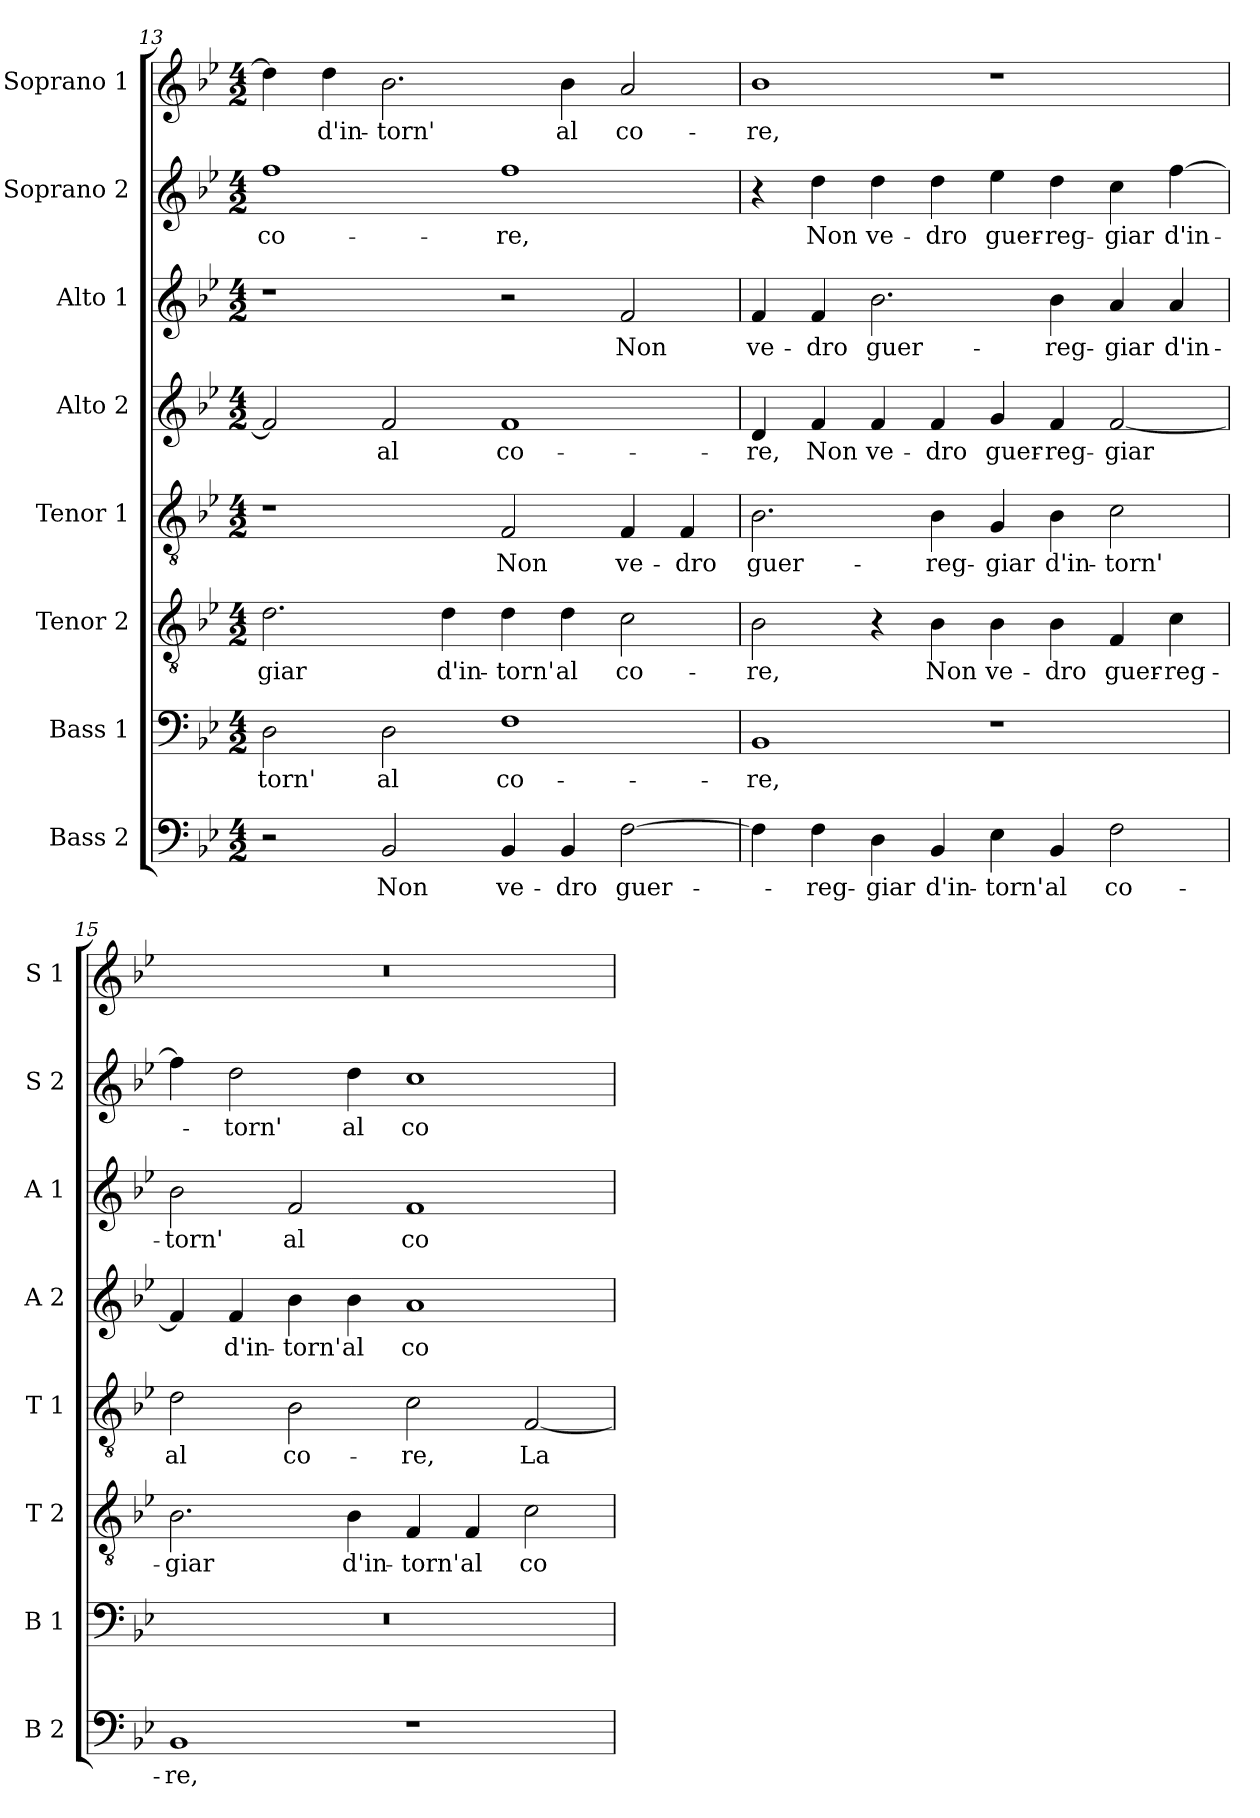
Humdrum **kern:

**kern	**text	**kern	**text	**kern	**text	**kern	**text	**kern	**text	**kern	**text	**kern	**text	**kern	**text
*part8	*part8	*part7	*part7	*part6	*part6	*part5	*part5	*part4	*part4	*part3	*part3	*part2	*part2	*part1	*part1
*staff8	*staff8	*staff7	*staff7	*staff6	*staff6	*staff5	*staff5	*staff4	*staff4	*staff3	*staff3	*staff2	*staff2	*staff1	*staff1
*I"Bass 2	*	*I"Bass 1	*	*I"Tenor 2	*	*I"Tenor 1	*	*I"Alto 2	*	*I"Alto 1	*	*I"Soprano 2	*	*I"Soprano 1	*
*I'B 2	*	*I'B 1	*	*I'T 2	*	*I'T 1	*	*I'A 2	*	*I'A 1	*	*I'S 2	*	*I'S 1	*
*clefF4	*	*clefF4	*	*clefGv2	*	*clefGv2	*	*clefG2	*	*clefG2	*	*clefG2	*	*clefG2	*
*k[b-e-]	*	*k[b-e-]	*	*k[b-e-]	*	*k[b-e-]	*	*k[b-e-]	*	*k[b-e-]	*	*k[b-e-]	*	*k[b-e-]	*
*B-:	*	*B-:	*	*B-:	*	*B-:	*	*B-:	*	*B-:	*	*B-:	*	*B-:	*
*M4/2	*	*M4/2	*	*M4/2	*	*M4/2	*	*M4/2	*	*M4/2	*	*M4/2	*	*M4/2	*
=13	=13	=13	=13	=13	=13	=13	=13	=13	=13	=13	=13	=13	=13	=13	=13
!	!	!	!LO:LY:b	!	!LO:LY:b	!	!	!	!	!	!	!	!LO:LY:b	!	!
2r	.	2D\	-torn'	2.d\	-giar	1r	.	2f/]	.	1r	.	1ff	co-	4dd\]	.
!	!	!	!	!	!	!	!	!	!	!	!	!	!	!	!LO:LY:b
.	.	.	.	.	.	.	.	.	.	.	.	.	.	4dd\	d'in-
!	!LO:LY:b	!	!LO:LY:b	!	!	!	!	!	!LO:LY:b	!	!	!	!	!	!LO:LY:b
2BB-/	Non	2D\	al	.	.	.	.	2f/	al	.	.	.	.	2.b-\	-torn'
!	!	!	!	!	!LO:LY:b	!	!	!	!	!	!	!	!	!	!
.	.	.	.	4d\	d'in-	.	.	.	.	.	.	.	.	.	.
!	!LO:LY:b	!	!LO:LY:b	!	!LO:LY:b	!	!LO:LY:b	!	!LO:LY:b	!	!	!	!LO:LY:b	!	!
4BB-/	ve-	1F	co-	4d\	-torn'	2F/	Non	1f	co-	2r	.	1ff	-re,	.	.
!	!LO:LY:b	!	!	!	!LO:LY:b	!	!	!	!	!	!	!	!	!	!LO:LY:b
4BB-/	-dro	.	.	4d\	al	.	.	.	.	.	.	.	.	4b-\	al
!	!LO:LY:b	!	!	!	!LO:LY:b	!	!LO:LY:b	!	!	!	!LO:LY:b	!	!	!	!LO:LY:b
[2F\	guer-	.	.	2c\	co-	4F/	ve-	.	.	2f/	Non	.	.	2a/	co-
!	!	!	!	!	!	!	!LO:LY:b	!	!	!	!	!	!	!	!
.	.	.	.	.	.	4F/	-dro	.	.	.	.	.	.	.	.
!!LO:LB:g=z
=14	=14	=14	=14	=14	=14	=14	=14	=14	=14	=14	=14	=14	=14	=14	=14
!	!	!	!LO:LY:b	!	!LO:LY:b	!	!LO:LY:b	!	!LO:LY:b	!	!LO:LY:b	!	!	!	!LO:LY:b
4F\]	.	1BB-	-re,	2B-\	-re,	2.B-\	guer-	4d/	-re,	4f/	ve-	4r	.	1b-	-re,
!	!LO:LY:b	!	!	!	!	!	!	!	!LO:LY:b	!	!LO:LY:b	!	!LO:LY:b	!	!
4F\	-reg-	.	.	.	.	.	.	4f/	Non	4f/	-dro	4dd\	Non	.	.
!	!LO:LY:b	!	!	!	!	!	!	!	!LO:LY:b	!	!LO:LY:b	!	!LO:LY:b	!	!
4D\	-giar	.	.	4r	.	.	.	4f/	ve-	2.b-\	guer-	4dd\	ve-	.	.
!	!LO:LY:b	!	!	!	!LO:LY:b	!	!LO:LY:b	!	!LO:LY:b	!	!	!	!LO:LY:b	!	!
4BB-/	d'in-	.	.	4B-\	Non	4B-\	-reg-	4f/	-dro	.	.	4dd\	-dro	.	.
!	!LO:LY:b	!	!	!	!LO:LY:b	!	!LO:LY:b	!	!LO:LY:b	!	!	!	!LO:LY:b	!	!
4E-\	-torn'	1r	.	4B-\	ve-	4G/	-giar	4g/	guer-	.	.	4ee-\	guer-	1r	.
!	!LO:LY:b	!	!	!	!LO:LY:b	!	!LO:LY:b	!	!LO:LY:b	!	!LO:LY:b	!	!LO:LY:b	!	!
4BB-/	al	.	.	4B-\	-dro	4B-\	d'in-	4f/	-reg-	4b-\	-reg-	4dd\	-reg-	.	.
!	!LO:LY:b	!	!	!	!LO:LY:b	!	!LO:LY:b	!	!LO:LY:b	!	!LO:LY:b	!	!LO:LY:b	!	!
2F\	co-	.	.	4F/	guer-	2c\	-torn'	[2f/	-giar	4a/	-giar	4cc\	-giar	.	.
!	!	!	!	!	!LO:LY:b	!	!	!	!	!	!LO:LY:b	!	!LO:LY:b	!	!
.	.	.	.	4c\	-reg-	.	.	.	.	4a/	d'in-	[4ff\	d'in-	.	.
=15	=15	=15	=15	=15	=15	=15	=15	=15	=15	=15	=15	=15	=15	=15	=15
!	!LO:LY:b	!	!	!	!LO:LY:b	!	!LO:LY:b	!	!	!	!LO:LY:b	!	!	!	!
1BB-	-re,	0r	.	2.B-\	-giar	2d\	al	4f/]	.	2b-\	-torn'	4ff\]	.	0r	.
!	!	!	!	!	!	!	!	!	!LO:LY:b	!	!	!	!LO:LY:b	!	!
.	.	.	.	.	.	.	.	4f/	d'in-	.	.	2dd\	-torn'	.	.
!	!	!	!	!	!	!	!LO:LY:b	!	!LO:LY:b	!	!LO:LY:b	!	!	!	!
.	.	.	.	.	.	2B-\	co-	4b-\	-torn'	2f/	al	.	.	.	.
!	!	!	!	!	!LO:LY:b	!	!	!	!LO:LY:b	!	!	!	!LO:LY:b	!	!
.	.	.	.	4B-\	d'in-	.	.	4b-\	al	.	.	4dd\	al	.	.
!	!	!	!	!	!LO:LY:b	!	!LO:LY:b	!	!LO:LY:b	!	!LO:LY:b	!	!LO:LY:b	!	!
1r	.	.	.	4F/	-torn'	2c\	-re,	1a	co-	1f	co-	1cc	co-	.	.
!	!	!	!	!	!LO:LY:b	!	!	!	!	!	!	!	!	!	!
.	.	.	.	4F/	al	.	.	.	.	.	.	.	.	.	.
!	!	!	!	!	!LO:LY:b	!	!LO:LY:b	!	!	!	!	!	!	!	!
.	.	.	.	2c\	co-	[2F/	La	.	.	.	.	.	.	.	.
=	=	=	=	=	=	=	=	=	=	=	=	=	=	=	=
*-	*-	*-	*-	*-	*-	*-	*-	*-	*-	*-	*-	*-	*-	*-	*-
